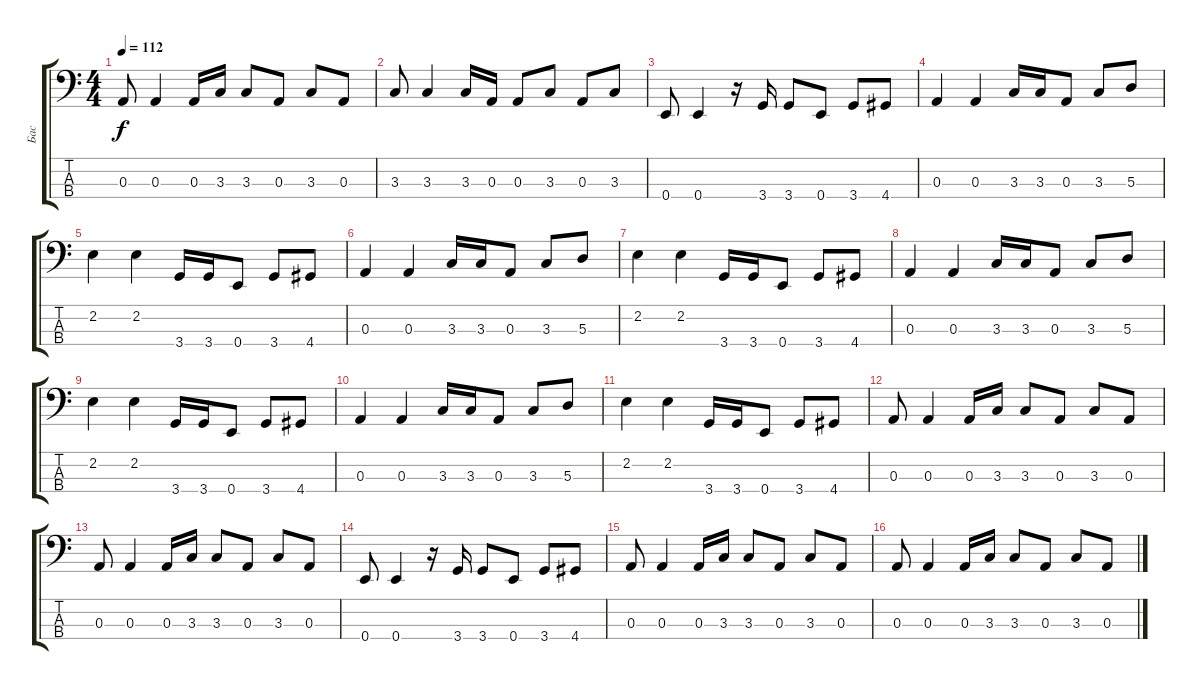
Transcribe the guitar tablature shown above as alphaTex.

\track ("Бас" "Бас") {instrument electricbassfinger}
\staff {score tabs}
\tuning (G2 D2 A1 E1) {hide}
\ts (4 4)
\tempo 112
\clef f4
\ks c
0.3.8{dy f} 0.3.4 0.3.16 3.3.16 3.3.8 0.3.8 3.3.8 0.3.8 |
3.3.8 3.3.4 3.3.16 0.3.16 0.3.8 3.3.8 0.3.8 3.3.8 |
0.4.8 0.4.4 r.16 3.4.16 3.4.8 0.4.8 3.4.8 4.4.8 |
0.3.4 0.3.4 3.3.16 3.3.16 0.3.8 3.3.8 5.3.8 |
2.2.4 2.2.4 3.4.16 3.4.16 0.4.8 3.4.8 4.4.8 |
0.3.4 0.3.4 3.3.16 3.3.16 0.3.8 3.3.8 5.3.8 |
2.2.4 2.2.4 3.4.16 3.4.16 0.4.8 3.4.8 4.4.8 |
0.3.4 0.3.4 3.3.16 3.3.16 0.3.8 3.3.8 5.3.8 |
2.2.4 2.2.4 3.4.16 3.4.16 0.4.8 3.4.8 4.4.8 |
0.3.4 0.3.4 3.3.16 3.3.16 0.3.8 3.3.8 5.3.8 |
2.2.4 2.2.4 3.4.16 3.4.16 0.4.8 3.4.8 4.4.8 |
0.3.8 0.3.4 0.3.16 3.3.16 3.3.8 0.3.8 3.3.8 0.3.8 |
0.3.8 0.3.4 0.3.16 3.3.16 3.3.8 0.3.8 3.3.8 0.3.8 |
0.4.8 0.4.4 r.16 3.4.16 3.4.8 0.4.8 3.4.8 4.4.8 |
0.3.8 0.3.4 0.3.16 3.3.16 3.3.8 0.3.8 3.3.8 0.3.8 |
0.3.8 0.3.4 0.3.16 3.3.16 3.3.8 0.3.8 3.3.8 0.3.8
